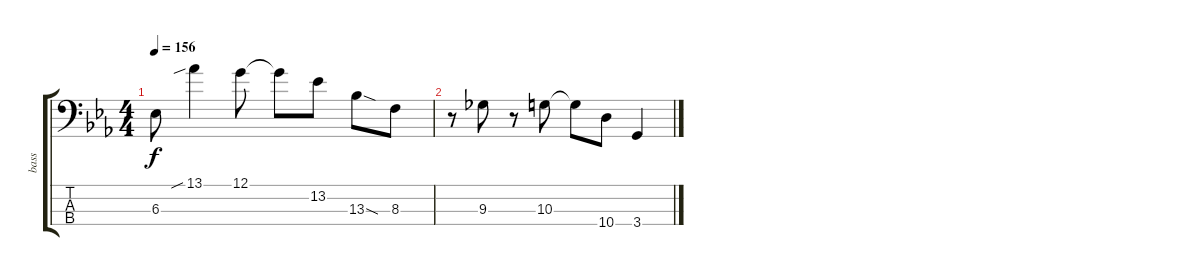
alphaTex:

\track ("bass" "bass") {instrument electricbasspick}
\staff {score tabs}
\tuning (G2 D2 A1 E1) {hide}
\ts (4 4)
\tempo 156
\clef f4
\ks eb
6.3.8{dy f} 13.1{sib}.4 12.1.8 12.1{t}.8 13.2.8 13.3{sod}.8 8.3.8 |
r.8 9.3.8 r.8 10.3.8 10.3{t}.8 10.4.8 3.4.4
